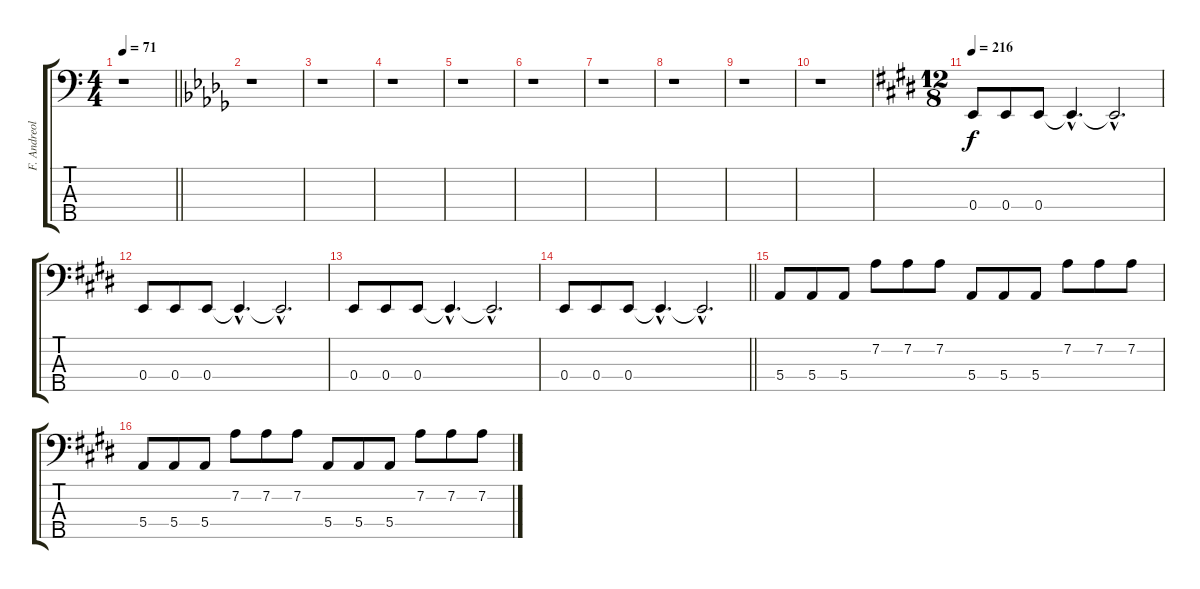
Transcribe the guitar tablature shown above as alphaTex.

\track ("F. Andreoli" "F. Andreol") {instrument electricbassfinger}
\staff {score tabs}
\tuning (G2 D2 A1 E1 B0) {hide}
\ts (4 4)
\tempo 71
\clef f4
\barLineRight lightlight
\ks c
r.1{dy f} |
\ks db
r.1 |
r.1 |
r.1 |
r.1 |
r.1 |
r.1 |
r.1 |
r.1 |
r.1 |
\ts (12 8)
\tempo 216
\ks e
0.4.8 0.4.8 0.4.8 0.4{hac t}.4{d} 0.4{hac t}.2{d} |
0.4.8 0.4.8 0.4.8 0.4{hac t}.4{d} 0.4{hac t}.2{d} |
0.4.8 0.4.8 0.4.8 0.4{hac t}.4{d} 0.4{hac t}.2{d} |
\barLineRight lightlight
0.4.8 0.4.8 0.4.8 0.4{hac t}.4{d} 0.4{hac t}.2{d} |
5.4.8 5.4.8 5.4.8 7.2.8 7.2.8 7.2.8 5.4.8 5.4.8 5.4.8 7.2.8 7.2.8 7.2.8 |
5.4.8 5.4.8 5.4.8 7.2.8 7.2.8 7.2.8 5.4.8 5.4.8 5.4.8 7.2.8 7.2.8 7.2.8
